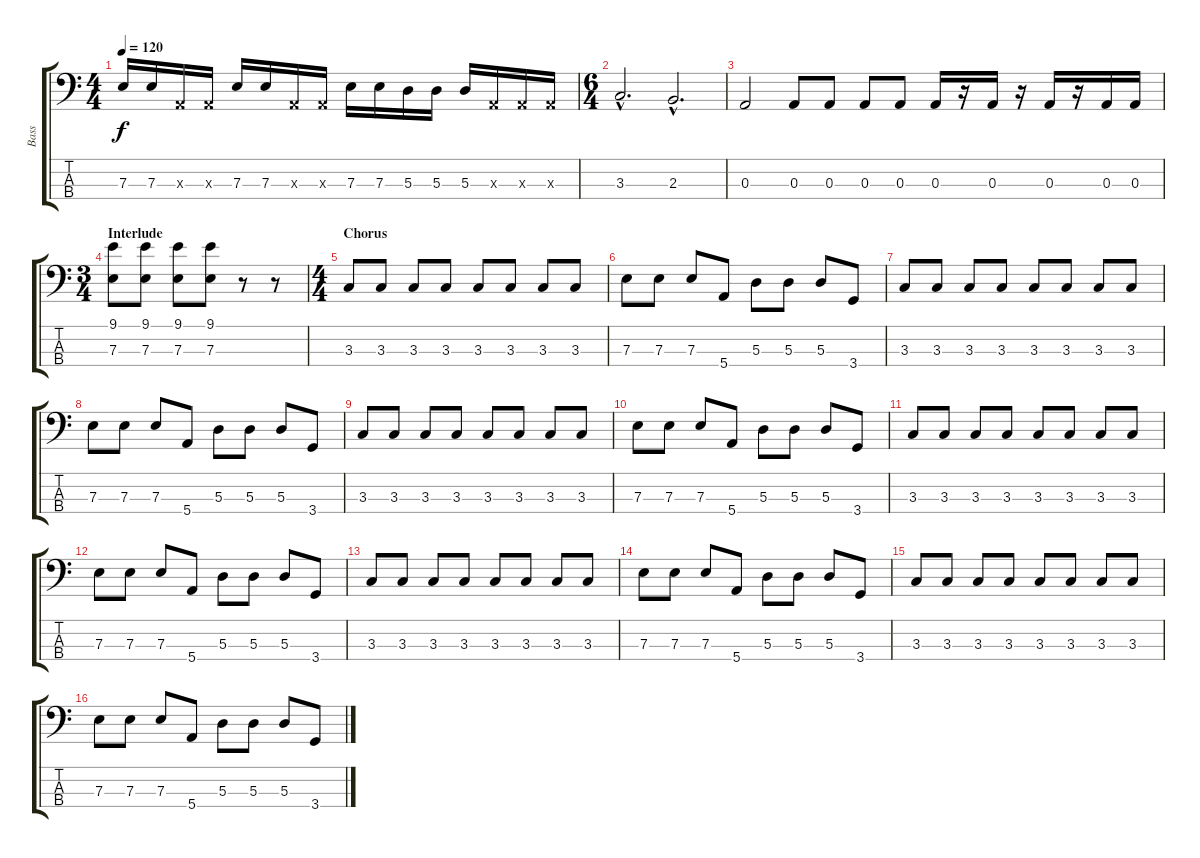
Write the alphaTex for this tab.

\track ("Bass" "Bass") {instrument electricbassfinger}
\staff {score tabs}
\tuning (G2 D2 A1 E1) {hide}
\ts (4 4)
\tempo 120
\clef f4
\ks c
7.3.16{dy f} 7.3.16 0.3{x}.16 0.3{x}.16 7.3.16 7.3.16 0.3{x}.16 0.3{x}.16 7.3.16 7.3.16 5.3.16 5.3.16 5.3.16 0.3{x}.16 0.3{x}.16 0.3{x}.16 |
\ts (6 4)
3.3{hac}.2{d} 2.3{hac}.2{d} |
0.3.2 0.3.8 0.3.8 0.3.8 0.3.8 0.3.16 r.16 0.3.16 r.16 0.3.16 r.16 0.3.16 0.3.16 |
\ts (3 4)
\section ("" "Interlude")
(9.1 7.3).8 (9.1 7.3).8 (9.1 7.3).8 (9.1 7.3).8 r.8 r.8 |
\ts (4 4)
\section ("" "Chorus")
3.3.8 3.3.8 3.3.8 3.3.8 3.3.8 3.3.8 3.3.8 3.3.8 |
7.3.8 7.3.8 7.3.8 5.4.8 5.3.8 5.3.8 5.3.8 3.4.8 |
3.3.8 3.3.8 3.3.8 3.3.8 3.3.8 3.3.8 3.3.8 3.3.8 |
7.3.8 7.3.8 7.3.8 5.4.8 5.3.8 5.3.8 5.3.8 3.4.8 |
3.3.8 3.3.8 3.3.8 3.3.8 3.3.8 3.3.8 3.3.8 3.3.8 |
7.3.8 7.3.8 7.3.8 5.4.8 5.3.8 5.3.8 5.3.8 3.4.8 |
3.3.8 3.3.8 3.3.8 3.3.8 3.3.8 3.3.8 3.3.8 3.3.8 |
7.3.8 7.3.8 7.3.8 5.4.8 5.3.8 5.3.8 5.3.8 3.4.8 |
3.3.8 3.3.8 3.3.8 3.3.8 3.3.8 3.3.8 3.3.8 3.3.8 |
7.3.8 7.3.8 7.3.8 5.4.8 5.3.8 5.3.8 5.3.8 3.4.8 |
3.3.8 3.3.8 3.3.8 3.3.8 3.3.8 3.3.8 3.3.8 3.3.8 |
7.3.8 7.3.8 7.3.8 5.4.8 5.3.8 5.3.8 5.3.8 3.4.8
